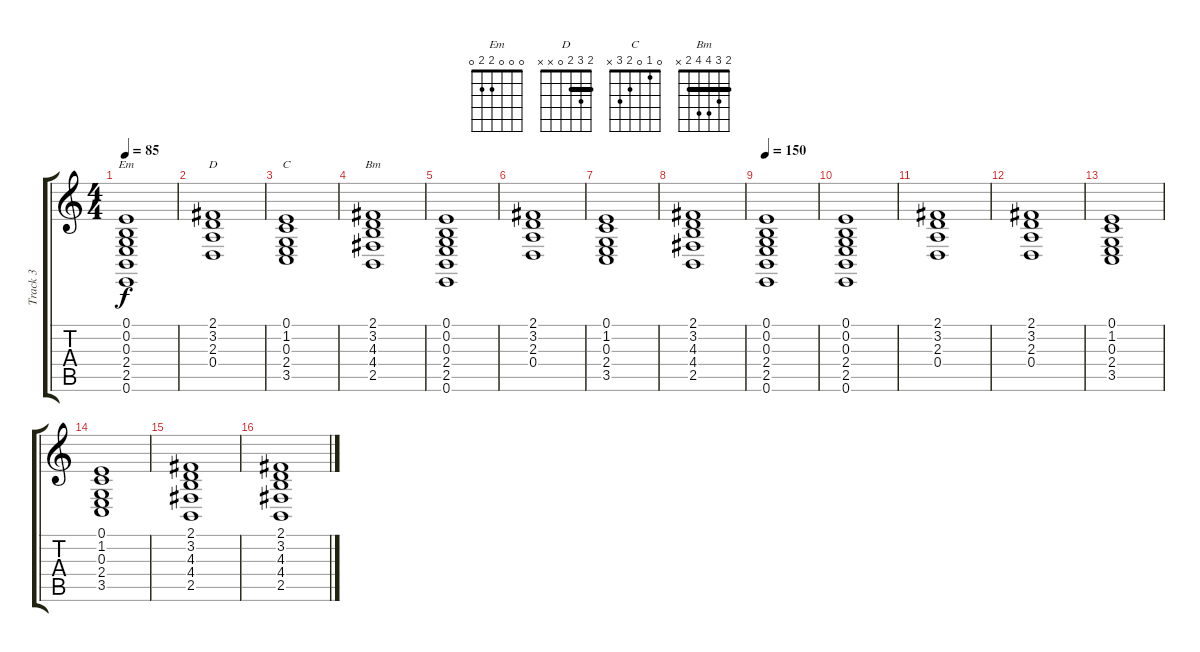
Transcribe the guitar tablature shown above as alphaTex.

\track ("Track 3" "Track 3") {instrument stringensemble1}
\staff {score tabs}
\tuning (E4 B3 G3 D3 A2 E2) {hide}
\chord ("Em" 0 0 0 2 2 0)
\chord ("D" 2 3 2 0 x x) {barre 2}
\chord ("C" 0 1 0 2 3 x)
\chord ("Bm" 2 3 4 4 2 x) {barre 2}
\ts (4 4)
\tempo 85
\clef g2
\ks c
(0.1 0.2 0.3 2.4 2.5 0.6).1{ch "Em" dy f instrument stringensemble1} |
(2.1 3.2 2.3 0.4).1{ch "D"} |
(0.1 1.2 0.3 2.4 3.5).1{ch "C"} |
(2.1 3.2 4.3 4.4 2.5).1{ch "Bm"} |
(0.1 0.2 0.3 2.4 2.5 0.6).1 |
(2.1 3.2 2.3 0.4).1 |
(0.1 1.2 0.3 2.4 3.5).1 |
(2.1 3.2 4.3 4.4 2.5).1 |
\tempo 150
(0.1 0.2 0.3 2.4 2.5 0.6).1 |
(0.1 0.2 0.3 2.4 2.5 0.6).1 |
(2.1 3.2 2.3 0.4).1 |
(2.1 3.2 2.3 0.4).1 |
(0.1 1.2 0.3 2.4 3.5).1 |
(0.1 1.2 0.3 2.4 3.5).1 |
(2.1 3.2 4.3 4.4 2.5).1 |
(2.1 3.2 4.3 4.4 2.5).1
